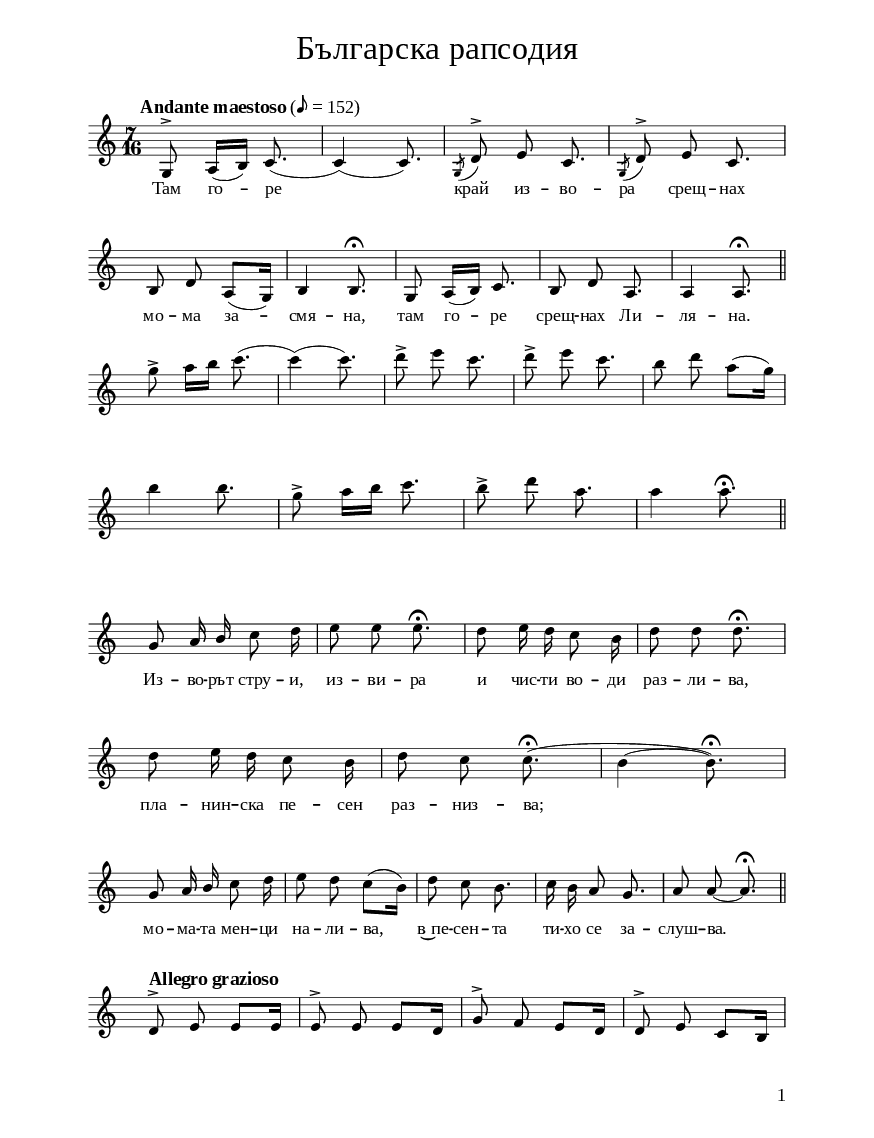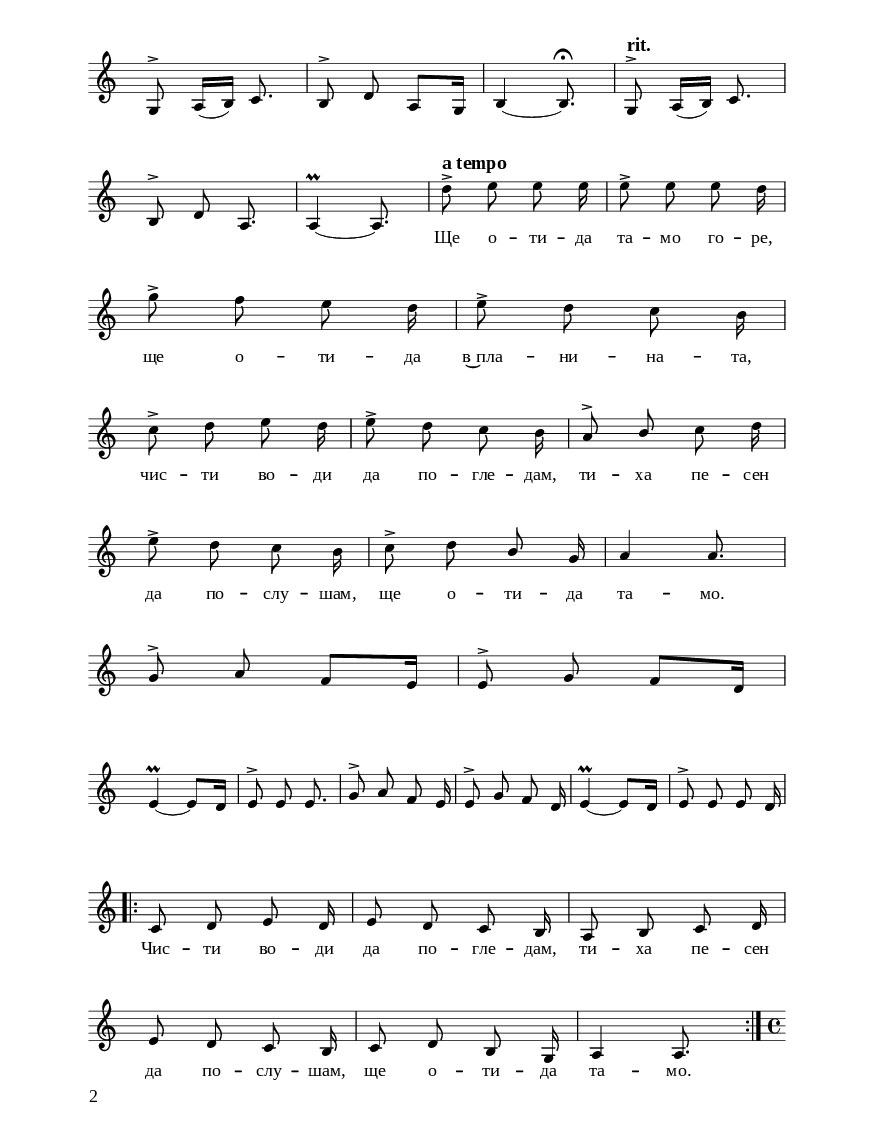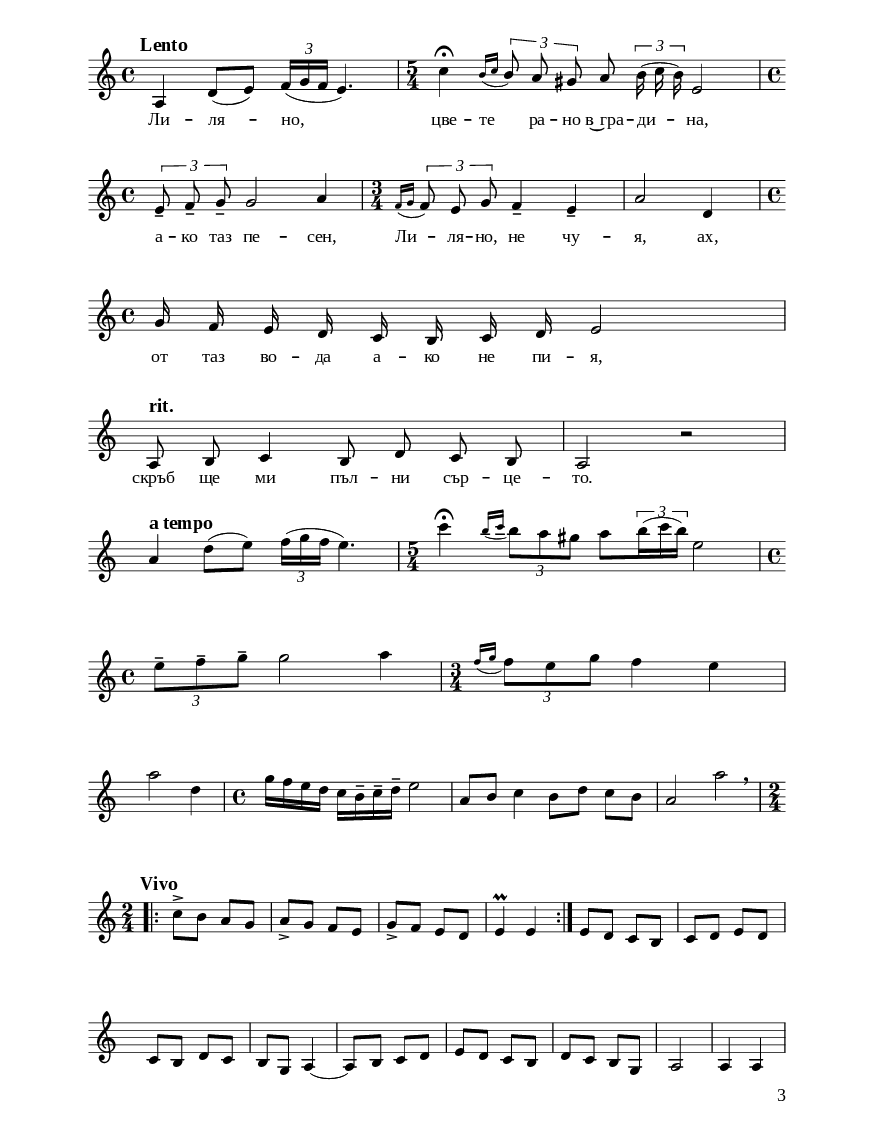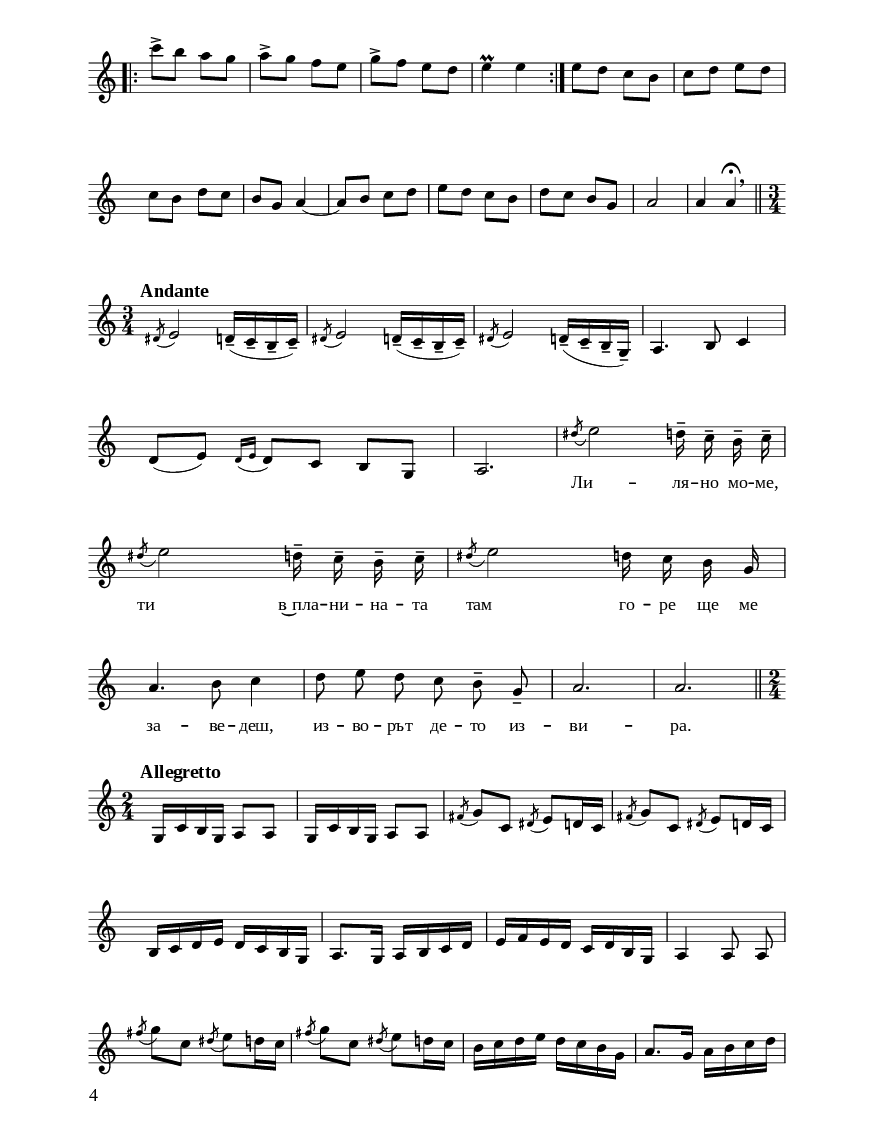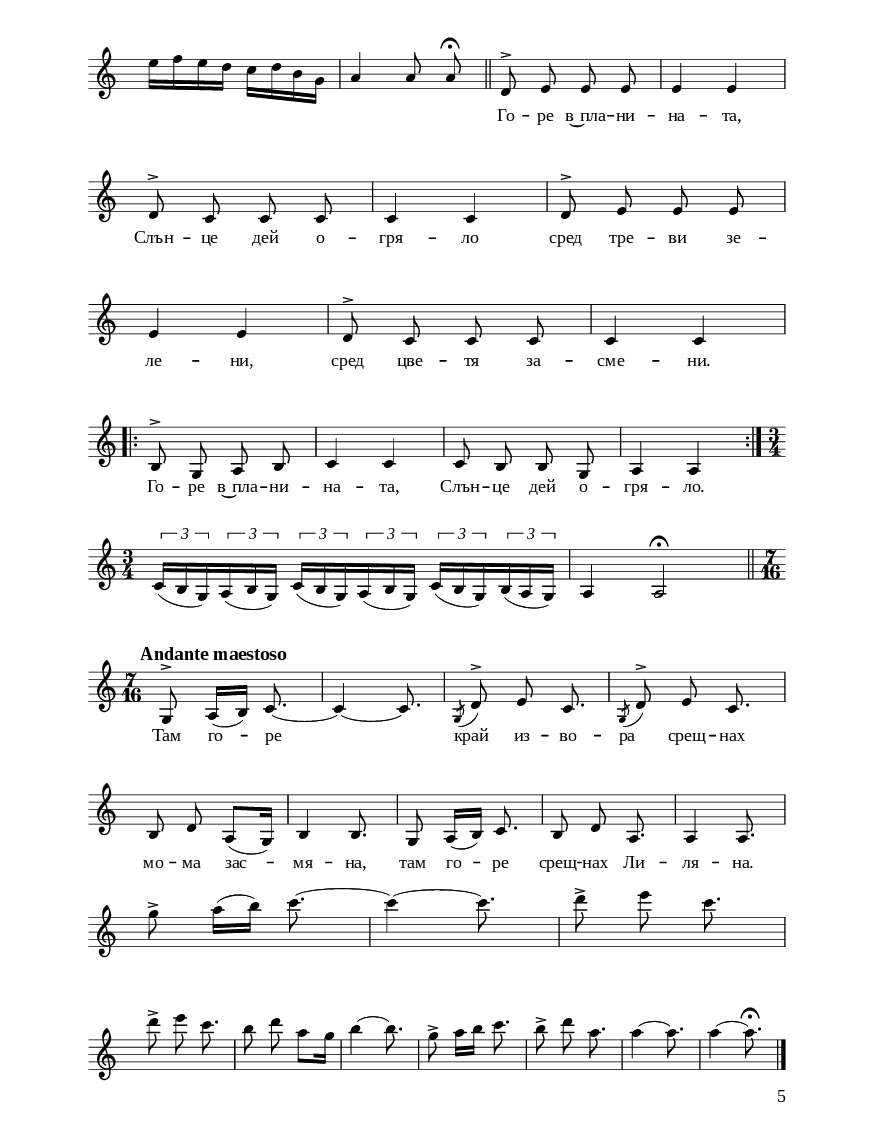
\version "2.24.3"

\include "include/globals.ily"

\bookpart {
  \label #'ref146
  \tocItem \markup "Българска рапсодия – Bălgarska rapsodija"
  \include "include/bookpart-paper.ily"
  \score {
    \include "include/score-layout.ily"

    \new Voice \relative c' {
      \clef treble
      \key c \major
      \time 7/16
      \tempoFunc "Andante maestoso" 8 "152"
      \autoBeamOff
      g8^\accent a16([b]) c8.( | \noBreak
      c4)(c8.) | \noBreak
      \acciaccatura {g8} d'^\accent e c8. | \noBreak
      \acciaccatura {g8} d'^\accent e c8. | \break
      b8 d a([g16]) | \noBreak

      b4 b8.\fermata | \noBreak
      g8 a16([b]) c8. | \noBreak
      b8 d a8. | \noBreak
      a4 a8.\fermata | \bar "||" \break

      g''8\accent a16[b] c8.( | \noBreak
      c4)(c8.) | \noBreak
      d8\accent e c8. | \noBreak
      d8\accent e c8. | \noBreak
      b8 d a([g16]) | \break
      b4 b8. | \noBreak
      g8\accent a16[b] c8. | \noBreak
      b8\accent d a8. | \noBreak
      a4 a8.\fermata | \bar "||" \break

      g,8 a16 \stemUp b \stemNeutral c8 d16 | \noBreak
      e8 e e8.\fermata | \noBreak
      d8 e16 d16 c8 b16 | \noBreak
      d8 d d8.\fermata | \break

      d8 e16 d16 c8 b16 | \noBreak
      d8 c8 c8.\fermata( | \noBreak
      b4~ b8.\fermata) | \break
      g8 a16 \stemUp b \stemNeutral c8 d16 | \noBreak
      e8 d c8([b16]) | \noBreak

      d8 c b8. | \noBreak
      c16 b a8 g8. | \noBreak
      a8 a8~ a8.\fermata | \bar "||" \break
      \tempo "Allegro grazioso" d,8^\accent e e[e16] | \noBreak
      e8^\accent e e[d16] | \noBreak

      g8^\accent f e[d16] | \noBreak
      d8^\accent e c[b16] | \break
      g8^\accent a16([b]) c8. | \noBreak
      b8^\accent d a[g16] | \noBreak
      b4~ b8.\fermata | \noBreak
      \tempo "rit." g8^\accent a16([b]) c8. | \break

      b8^\accent d a8. | \noBreak
      a4\prall~ a8. | \noBreak
      \tempo "a tempo" d'8\accent e e e16 | \noBreak
      e8\accent e e d16 | \break
      g8\accent f e d16 | \noBreak

      e8\accent d c b16 | \break
      c8\accent d e d16 | \noBreak
      e8\accent d c b16 | \noBreak
      a8^\accent \stemUp b \stemNeutral c d16 | \break

      e8\accent d c b16 | \noBreak
      c8\accent d \stemUp b \stemNeutral g16 | \noBreak
      a4 a8. | \break
      g8^\accent a f[e16] | \noBreak
      e8^\accent g f[d16] | \break

      e4\prall~ e8[d16] | \noBreak
      e8^\accent e e8. | \noBreak
      g8^\accent a f e16 | \noBreak
      e8^\accent g f d16 | \noBreak
      e4\prall~ e8[d16] | \noBreak
      e8^\accent e e d16 | \break

      \bar ".|:-|"

      \repeat volta 1 {
        c8 d e d16 | \noBreak
        e8 d c b16 | \noBreak
        a8 b c d16 | \break
        e8 d c b16 | \noBreak

        c8 d b g16 | \noBreak
        a4 a8. | \break \bar ":|."
      }
      \time 4/4 \tempo "Lento" a4 d8([e]) \tuplet 3/2 {f16([ g f]} e4.) | \time 5/4 \noBreak
      \override TupletNumber.avoid-slur = #'ignore
      c'4\fermata \acciaccatura{ b16[c] } \tuplet 3/2 { \stemUp b8 \stemNeutral a gis} a8 \tupletUp \tuplet 3/2 { b16(c b) } e,2 | \break
      \time 4/4 \tuplet 3/2 { e8\tenuto f\tenuto g\tenuto } g2 a4 | \time 3/4 \noBreak

      \acciaccatura {f16[g]} \tuplet 3/2 { f8 e g } f4\tenuto e4\tenuto | \noBreak
      a2 d,4 | \break
      \time 4/4 g16 f e d c b c d e2 | \break

      \tempo "rit." a,8 b c4 b8 d c b | \noBreak
      a2 r2 | \break
      \tempo "a tempo" a'4  d8([e]) \tupletNeutral \tuplet 3/2 { f16([ g f] } e4.) \time 5/4 |

      c'4\fermata \acciaccatura { b16[c] }  \tuplet 3/2 { b8[ a gis]} a8[ \tupletUp \tuplet 3/2 { b16(c b)] }  e,2 \tupletNeutral | \break
      \time 4/4 \tuplet 3/2 { e8\tenuto[f\tenuto g\tenuto] } g2 a4 | \noBreak
      \time 3/4 \acciaccatura { f16[g] } \tuplet 3/2 { f8[e g] } f4 e | \break

      a2 d,4  | \noBreak
      \time 4/4 g16[f e d] c[b\tenuto c\tenuto d\tenuto] e2 | \noBreak
      a,8[b] c4 b8[d] c[b] | \noBreak
      a2 a' \breathe | \bar "|" \time 2/4 \break    \bar ".|:-|"
      \repeat volta 1 {
        \tempo "Vivo"  c,8\accent[b] a[g] | \noBreak
        a\accent[g] f[e] | \noBreak
        g\accent[f] e[d] | \noBreak
        e4\prall e | \noBreak \bar ":|."
      }
      e8[d] c[b] | \noBreak
      c[d] e[d] | \break

      c[b] d[c] | \noBreak
      b[g] a4~ | \noBreak
      a8[b] c[d] | \noBreak
      e[d] c[b] | \noBreak
      d[c] b[g] | \noBreak
      a2 | \noBreak
      a4 a |  \bar "|" \break \bar ".|:-|"

      \repeat volta 1 {
        c''8\accent[b] a[g] | \noBreak
        a\accent[g] f[e] | \noBreak
        g\accent[f] e[d] | \noBreak
        e4\prall e | \noBreak  \bar ":|."
      }
      e8[d] c[b] | \noBreak
      c[d] e[d] | \break

      c[b] d[c] | \noBreak
      b[g] a4~ | \noBreak
      a8[b] c[d] | \noBreak
      e[d] c[b] | \noBreak
      d[c] b[g] | \noBreak
      a2 | \noBreak
      a4 a \fermata \breathe | \bar "||" \time 3/4 \break

      \tempo "Andante" \acciaccatura { dis,8 } e2 d16\tenuto([c\tenuto b\tenuto c\tenuto]) | \noBreak
      \acciaccatura { dis8 } e2 d16\tenuto([c\tenuto b\tenuto c\tenuto]) | \noBreak
      \acciaccatura { dis8 } e2 d16\tenuto([c\tenuto b\tenuto g\tenuto]) | \noBreak
      a4. b8 c4 \break

      d8([e]) \acciaccatura { d16[e] } d8[c] b[g] | \noBreak
      a2. \noBreak
      \acciaccatura { dis'8 } e2 d16\tenuto c\tenuto b\tenuto c\tenuto | \break
      \acciaccatura { dis8 } e2 d16\tenuto c\tenuto b\tenuto c\tenuto | \noBreak

      \acciaccatura { dis8 } e2 d16 c b g | \break
      a4. b8 c4 | \noBreak
      d8 e d c b\tenuto g\tenuto | \noBreak
      a2. | \noBreak
      a2. | \bar "||" \time 2/4 \break

      \tempo "Allegretto" g,16[c b g] a8[a] | \noBreak
      g16[c b g] a8[a] | \noBreak
      \acciaccatura { fis'8 } g[c,] \acciaccatura { dis } e[d16 c] | \noBreak
      \acciaccatura { fis8 } g[c,] \acciaccatura { dis } e[d16 c] | \break

      b16[c d e] d[c b g] | \noBreak
      a8.[g16] a[b c d] | \noBreak
      e[f e d] c[d b g] | \noBreak
      a4 a8 a \break

      \acciaccatura { fis''8 } g[c,] \acciaccatura { dis } e[d16 c] | \noBreak
      \acciaccatura { fis8 } g[c,] \acciaccatura { dis } e[d16 c] | \noBreak
      b[c d e] d[c b g] | \noBreak
      a8.[g16] a[b c d] | \break

      e[f e d] c[d b g] | \noBreak
      a4 a8 a \fermata | \bar "||" \noBreak
      d,^\accent e e e | \noBreak
      e4 e | \break
      d8^\accent c c c | \noBreak

      c4 c | \noBreak
      d8^\accent e e e | \break
      e4 e | \noBreak
      d8^\accent c c c | \noBreak
      c4 c | \break \bar ".|:-|"

      \repeat volta 1 {
        b8^\accent g a b | \noBreak
        c4 c | \noBreak
        c8 b b g | \noBreak
        a4 a |
      } \time 3/4 \break \bar ":|."

      \override TupletBracket.positions = #'(3 . 3)
      \tuplet 3/2 8 { c16([b g) a(b g]) c16([b g) a(b g]) c16([b g) b(a g])  } | \noBreak
      a4 a2 \fermata | \bar "||" \time 7/16 \break

      \tempo "Andante maestoso" g8^\accent a16([b]) c8.~ | \noBreak
      c4~ c8. | \noBreak
      \acciaccatura { g8 } d'^\accent e c8. | \noBreak
      \acciaccatura { g8 } d'^\accent e c8. | \break
      b8 d a([g16]) | \noBreak
      b4 b8. | \noBreak

      g8 a16([b]) c8. | \noBreak
      b8 d a8. | \noBreak
      a4 a8. | \break
      g''8\accent a16([b]) c8.~ | \noBreak
      c4~ c8. | \noBreak
      d8\accent e c8. | \break

      d8\accent e c8. | \noBreak
      b8 d a[g16]| \noBreak
      b4~ b8. | \noBreak
      g8\accent a16[b] c8. | \noBreak
      b8\accent d a8. | \noBreak
      a4~ a8. | \noBreak
      a4~ a8. \fermata | \bar "|."
    }

    \addlyrics {
      Там го -- ре край из -- во -- ра срещ -- нах мо -- ма за --
      смя -- на, там го -- ре срещ -- нах Ли -- ля -- на.
      \repeat unfold 22 { \skip 1 }
      Из -- во -- рът стру -- и, из -- ви -- ра и чис -- ти во -- ди раз -- ли -- ва,
      пла -- нин -- ска пе -- сен раз -- низ -- ва; мо -- ма -- та мен -- ци на -- ли -- ва,
      в~пе -- сен -- та ти -- хо се за -- слуш -- ва.
      \repeat unfold 26 { \skip 1 }
      Ще о -- ти -- да та -- мо го -- ре, ще о -- ти -- да
      в~пла -- ни -- на -- та, чис -- ти во -- ди да по -- гле -- дам, ти -- ха пе -- сен
      да по -- слу -- шам, ще о -- ти -- да та -- мо.
      \repeat unfold 23 { \skip 1 }
      Чис -- ти во -- ди да по -- гле -- дам, ти -- ха пе -- сен да по -- слу -- шам,
      ще о -- ти -- да та -- мо. Ли -- ля -- но,
      цве -- те ра -- но в~гра -- ди -- на, а -- ко таз пе -- сен,
      Ли -- ля -- но, не чу -- я, ах, от таз во -- да а -- ко не пи -- я,
      скръб ще ми пъл -- ни сър -- це -- то.
      \repeat unfold 85 { \skip 1 }
      Ли -- ля -- но мо -- ме, ти в~пла -- ни -- на -- та
      там го -- ре ще ме за -- ве -- деш, из -- во -- рът де -- то из -- ви -- ра.
      \repeat unfold 30 { \skip 1 }
      Го -- ре в~пла -- ни -- на -- та, Слън -- це дей о --
      гря -- ло сред тре -- ви зе -- ле -- ни, сред цве -- тя за -- сме -- ни.
      Го -- ре в~пла -- ни -- на -- та, Слън -- це дей о -- гря -- ло.
      \repeat unfold 5 { \skip 1 }
      Там го -- ре край из -- во -- ра срещ -- нах мо -- ма зас -- мя -- на,
      там го -- ре срещ -- нах Ли -- ля -- на.
    }

    \header {
      title = \titleFunc #'ref_desc_14 "Българска рапсодия" "Bălgarska rapsodija"
    }

    \midi{}

  } % score

  \pageBreak
  % include foreign translation(s) of the song


} % bookpart
